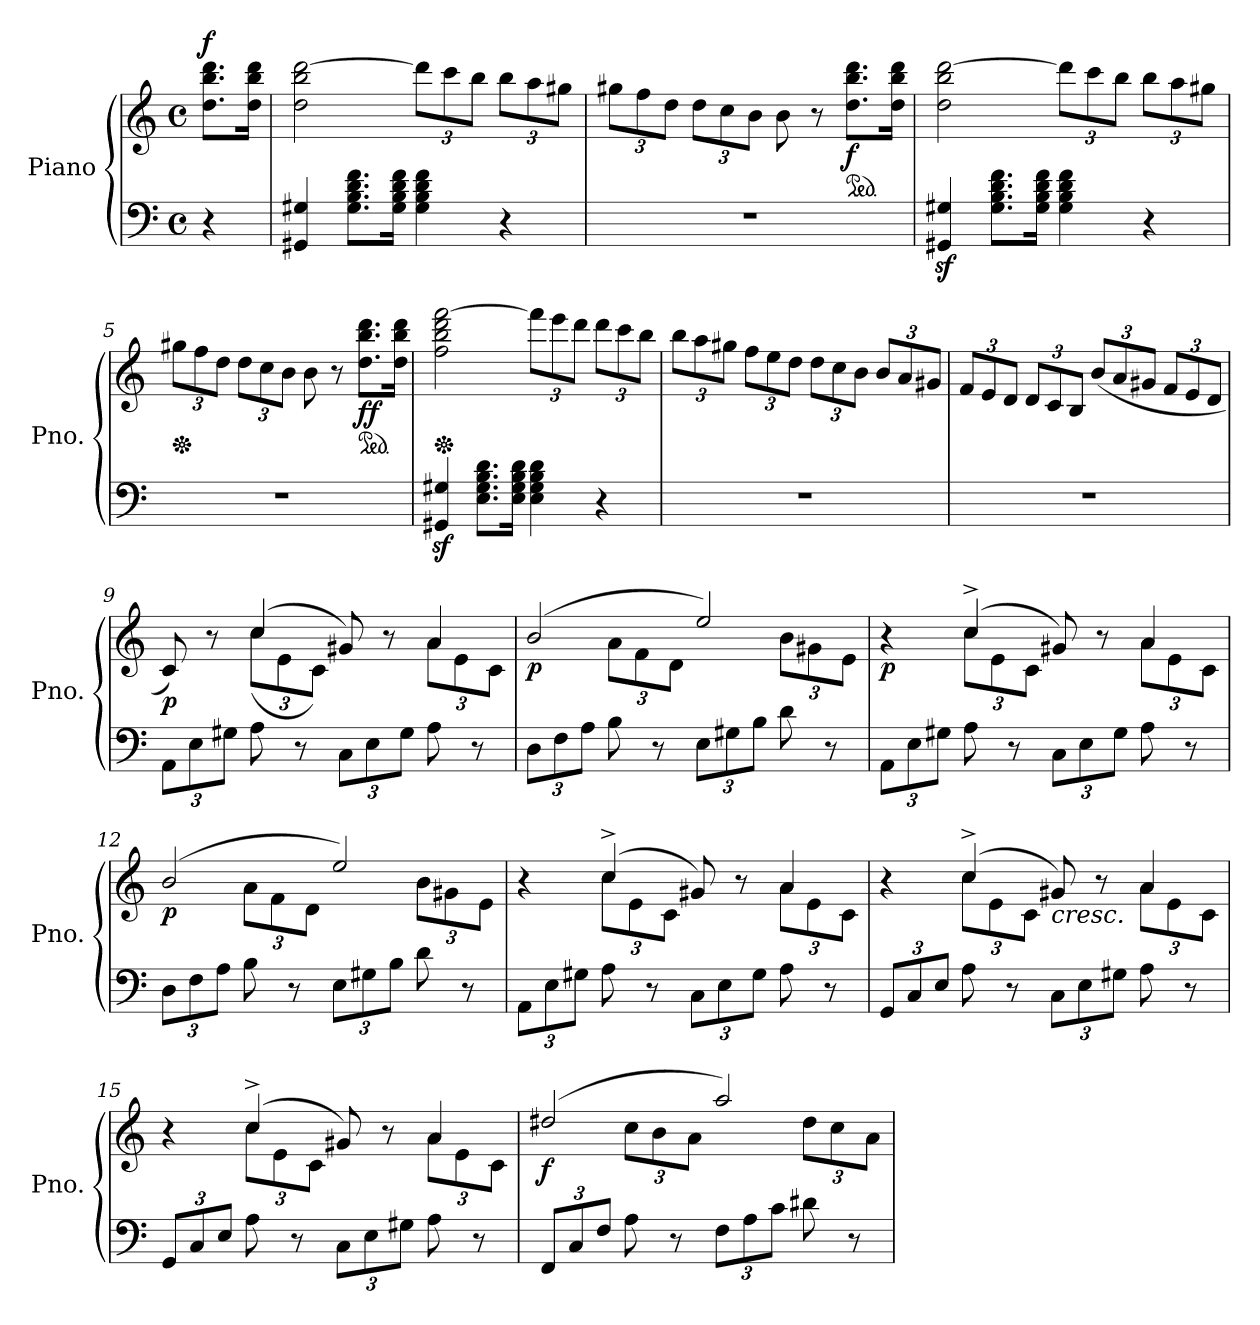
**kern	**kern	**dynam
*part1	*part1	*part1
*staff2	*staff1	*staff1/2
*I"Piano	*	*
*I'Pno.	*	*
*clefF4	*clefG2	*
*k[]	*k[]	*
*M4/4	*M4/4	*
*met(c)	*met(c)	*
=1	=1	=1
!	!	!LO:DY:a
4r	8.dd\ 8.bb\ 8.ddd\L	f
.	16dd\ 16bb\ 16ddd\Jk	.
=2	=2	=2
4GG#X/ 4G#X/	2dd\ 2bb\ [2ddd\	.
8.G#\ 8.B\ 8.d\ 8.f\L	.	.
16G#\ 16B\ 16d\ 16f\Jk	.	.
*	*Xbrackettup	*
4G#\ 4B\ 4d\ 4f\	12ddd\L]	.
.	12ccc\	.
.	12bb\J	.
4r	12bb\L	.
.	12aa\	.
.	12gg#X\J	.
=3	=3	=3
1r	12gg#X\L	.
.	12ff\	.
.	12dd\J	.
.	12dd\L	.
.	12cc\	.
.	12b\J	.
.	8b\	.
.	8r	.
*	*ped	*
!	!	!LO:DY:b
.	8.dd\ 8.bb\ 8.ddd\L	f
.	16dd\ 16bb\ 16ddd\Jk	.
=4	=4	=4
4GG#X/z> 4G#X/z>	2dd\ 2bb\ [2ddd\	.
8.G#\ 8.B\ 8.d\ 8.f\L	.	.
16G#\ 16B\ 16d\ 16f\Jk	.	.
4G#\ 4B\ 4d\ 4f\	12ddd\L]	.
.	12ccc\	.
.	12bb\J	.
4r	12bb\L	.
.	12aa\	.
.	12gg#X\J	.
!!LO:LB:g=z
=5	=5	=5
*	*Xped	*
1r	12gg#X\L	.
.	12ff\	.
.	12dd\J	.
.	12dd\L	.
.	12cc\	.
.	12b\J	.
.	8b\	.
.	8r	.
*	*ped	*
!	!	!LO:DY:b
.	8.dd\ 8.bb\ 8.ddd\L	ff
.	16dd\ 16bb\ 16ddd\Jk	.
=6	=6	=6
*	*Xped	*
4GG#X/z> 4G#X/z>	2ff\ 2bb\ 2ddd\ [2fff\	.
8.E\ 8.G#\ 8.B\ 8.d\L	.	.
16E\ 16G#\ 16B\ 16d\Jk	.	.
4E\ 4G#\ 4B\ 4d\	12fff\L]	.
.	12eee\	.
.	12ddd\J	.
4r	12ddd\L	.
.	12ccc\	.
.	12bb\J	.
=7	=7	=7
1r	12bb\L	.
.	12aa\	.
.	12gg#X\J	.
.	12ff\L	.
.	12ee\	.
.	12dd\J	.
.	12dd\L	.
.	12cc\	.
.	12b\J	.
.	12b/L	.
.	12a/	.
.	12g#X/J	.
!!LO:LB:g=z
=8	=8	=8
1r	12f/L	.
.	12e/	.
.	12d/J	.
.	12d/L	.
.	12c/	.
.	12B/J	.
.	(<12b/L	.
.	12a/	.
.	12g#X/J	.
.	12f/L	.
.	12e/	.
.	12d/J	.
=9	=9	=9
*Xbrackettup	*	*
*	*^	*
!	!	!	!LO:DY:b
12AA\L	8c/)	4ryy	p
12E\	.	.	.
.	8r	.	.
12G#X\J	.	.	.
8A\	(>4cc/	(<12cc\L	.
.	.	12e\	.
8r	.	.	.
.	.	12c\J)	.
12C\L	8g#X/)	4ryy	.
12E\	.	.	.
.	8r	.	.
12G#\J	.	.	.
8A\	4a/	12a\L	.
.	.	12e\	.
8r	.	.	.
.	.	12c\J	.
!!LO:LB:g=z	!!
=10	=10	=10	=10
!	!	!	!LO:DY:b
12D\L	(>2b/	4ryy	p
12F\	.	.	.
12A\J	.	.	.
8B\	.	12a\L	.
.	.	12f\	.
8r	.	.	.
.	.	12d\J	.
12E\L	2ee/)	4ryy	.
12G#X\	.	.	.
12B\J	.	.	.
8d\	.	12b\L	.
.	.	12g#X\	.
8r	.	.	.
.	.	12e\J	.
=11	=11	=11	=11
!	!	!	!LO:DY:b
12AA\L	4r	4ryy	p
12E\	.	.	.
12G#X\J	.	.	.
8A\	(>4cc^/	12cc\L	.
.	.	12e\	.
8r	.	.	.
.	.	12c\J	.
12C\L	8g#X/)	4ryy	.
12E\	.	.	.
.	8r	.	.
12G#\J	.	.	.
8A\	4a/	12a\L	.
.	.	12e\	.
8r	.	.	.
.	.	12c\J	.
!!LO:LB:g=z	!!
=12	=12	=12	=12
!	!	!	!LO:DY:b
12D\L	(>2b/	4ryy	p
12F\	.	.	.
12A\J	.	.	.
8B\	.	12a\L	.
.	.	12f\	.
8r	.	.	.
.	.	12d\J	.
12E\L	2ee/)	4ryy	.
12G#X\	.	.	.
12B\J	.	.	.
8d\	.	12b\L	.
.	.	12g#X\	.
8r	.	.	.
.	.	12e\J	.
=13	=13	=13	=13
12AA\L	4r	4ryy	.
12E\	.	.	.
12G#X\J	.	.	.
8A\	(>4cc^/	12cc\L	.
.	.	12e\	.
8r	.	.	.
.	.	12c\J	.
12C\L	8g#X/)	4ryy	.
12E\	.	.	.
.	8r	.	.
12G#\J	.	.	.
8A\	4a/	12a\L	.
.	.	12e\	.
8r	.	.	.
.	.	12c\J	.
!!LO:LB:g=z	!!
=14	=14	=14	=14
12GG/L	4r	4ryy	.
12C/	.	.	.
12E/J	.	.	.
8A\	(>4cc^/	12cc\L	.
.	.	12e\	.
8r	.	.	.
.	.	12c\J	.
!	!LO:TX:b:i:t=cresc.	!	!
12C\L	8g#X/)	4ryy	.
12E\	.	.	.
.	8r	.	.
12G#X\J	.	.	.
8A\	4a/	12a\L	.
.	.	12e\	.
8r	.	.	.
.	.	12c\J	.
=15	=15	=15	=15
12GG/L	4r	4ryy	.
12C/	.	.	.
12E/J	.	.	.
8A\	(>4cc^/	12cc\L	.
.	.	12e\	.
8r	.	.	.
.	.	12c\J	.
12C\L	8g#X/)	4ryy	.
12E\	.	.	.
.	8r	.	.
12G#X\J	.	.	.
8A\	4a/	12a\L	.
.	.	12e\	.
8r	.	.	.
.	.	12c\J	.
=16	=16	=16	=16
!	!	!	!LO:DY:b
12FF/L	(>2dd#X/	4ryy	f
12C/	.	.	.
12F/J	.	.	.
8A\	.	12cc\L	.
.	.	12b\	.
8r	.	.	.
.	.	12a\J	.
12F\L	2aa/)	4ryy	.
12A\	.	.	.
12c\J	.	.	.
8d#X\	.	12dd#\L	.
.	.	12cc\	.
8r	.	.	.
.	.	12a\J	.
*	*v	*v	*
=	=	=
*-	*-	*-
